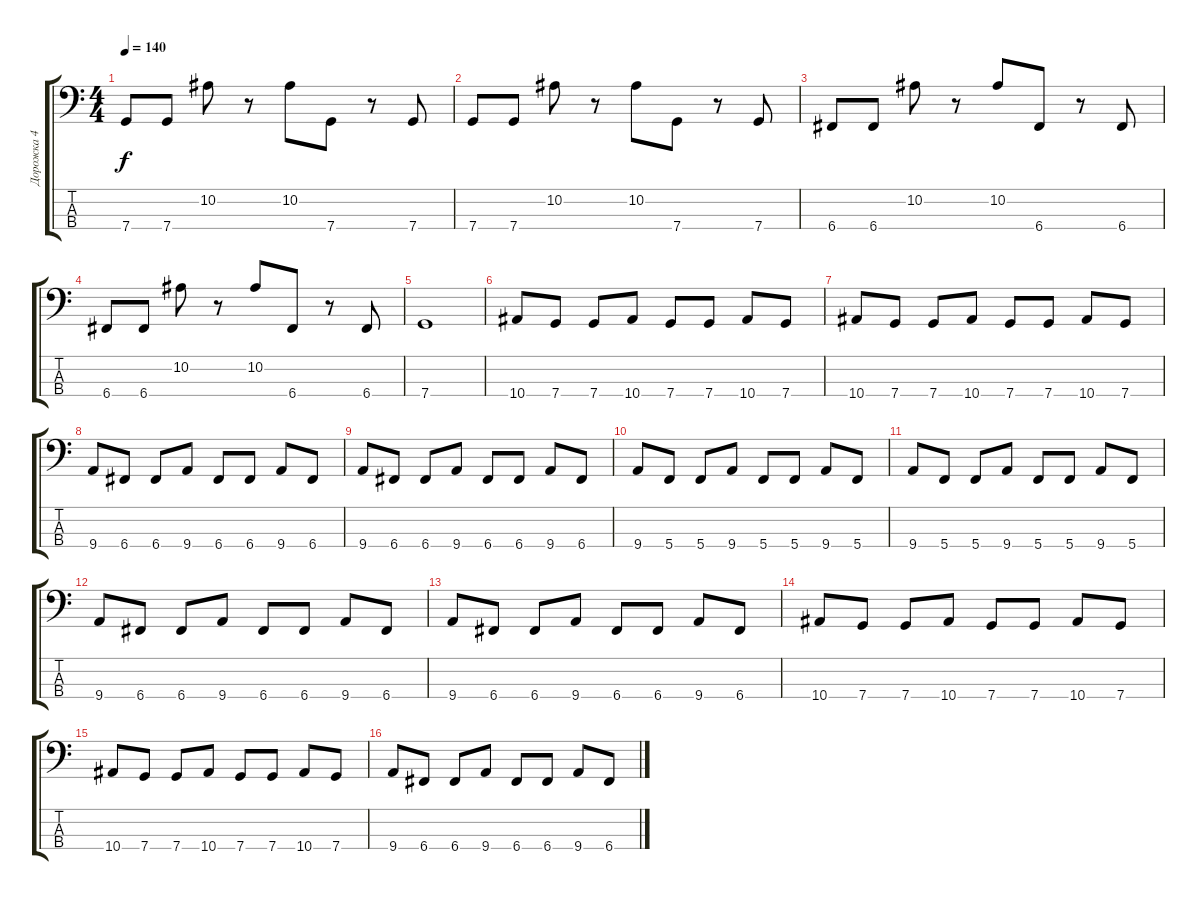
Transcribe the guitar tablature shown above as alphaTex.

\track ("Дорожка 4" "Дорожка 4") {instrument electricbassfinger}
\staff {score tabs}
\tuning (F2 C2 G1 C1) {hide}
\ts (4 4)
\tempo 140
\clef f4
\ks c
7.4.8{dy f} 7.4.8 10.2.8 r.8 10.2.8 7.4.8 r.8 7.4.8 |
7.4.8 7.4.8 10.2.8 r.8 10.2.8 7.4.8 r.8 7.4.8 |
6.4.8 6.4.8 10.2.8 r.8 10.2.8 6.4.8 r.8 6.4.8 |
6.4.8 6.4.8 10.2.8 r.8 10.2.8 6.4.8 r.8 6.4.8 |
7.4.1 |
10.4.8 7.4.8 7.4.8 10.4.8 7.4.8 7.4.8 10.4.8 7.4.8 |
10.4.8 7.4.8 7.4.8 10.4.8 7.4.8 7.4.8 10.4.8 7.4.8 |
9.4.8 6.4.8 6.4.8 9.4.8 6.4.8 6.4.8 9.4.8 6.4.8 |
9.4.8 6.4.8 6.4.8 9.4.8 6.4.8 6.4.8 9.4.8 6.4.8 |
9.4.8 5.4.8 5.4.8 9.4.8 5.4.8 5.4.8 9.4.8 5.4.8 |
9.4.8 5.4.8 5.4.8 9.4.8 5.4.8 5.4.8 9.4.8 5.4.8 |
9.4.8 6.4.8 6.4.8 9.4.8 6.4.8 6.4.8 9.4.8 6.4.8 |
9.4.8 6.4.8 6.4.8 9.4.8 6.4.8 6.4.8 9.4.8 6.4.8 |
10.4.8 7.4.8 7.4.8 10.4.8 7.4.8 7.4.8 10.4.8 7.4.8 |
10.4.8 7.4.8 7.4.8 10.4.8 7.4.8 7.4.8 10.4.8 7.4.8 |
9.4.8 6.4.8 6.4.8 9.4.8 6.4.8 6.4.8 9.4.8 6.4.8
